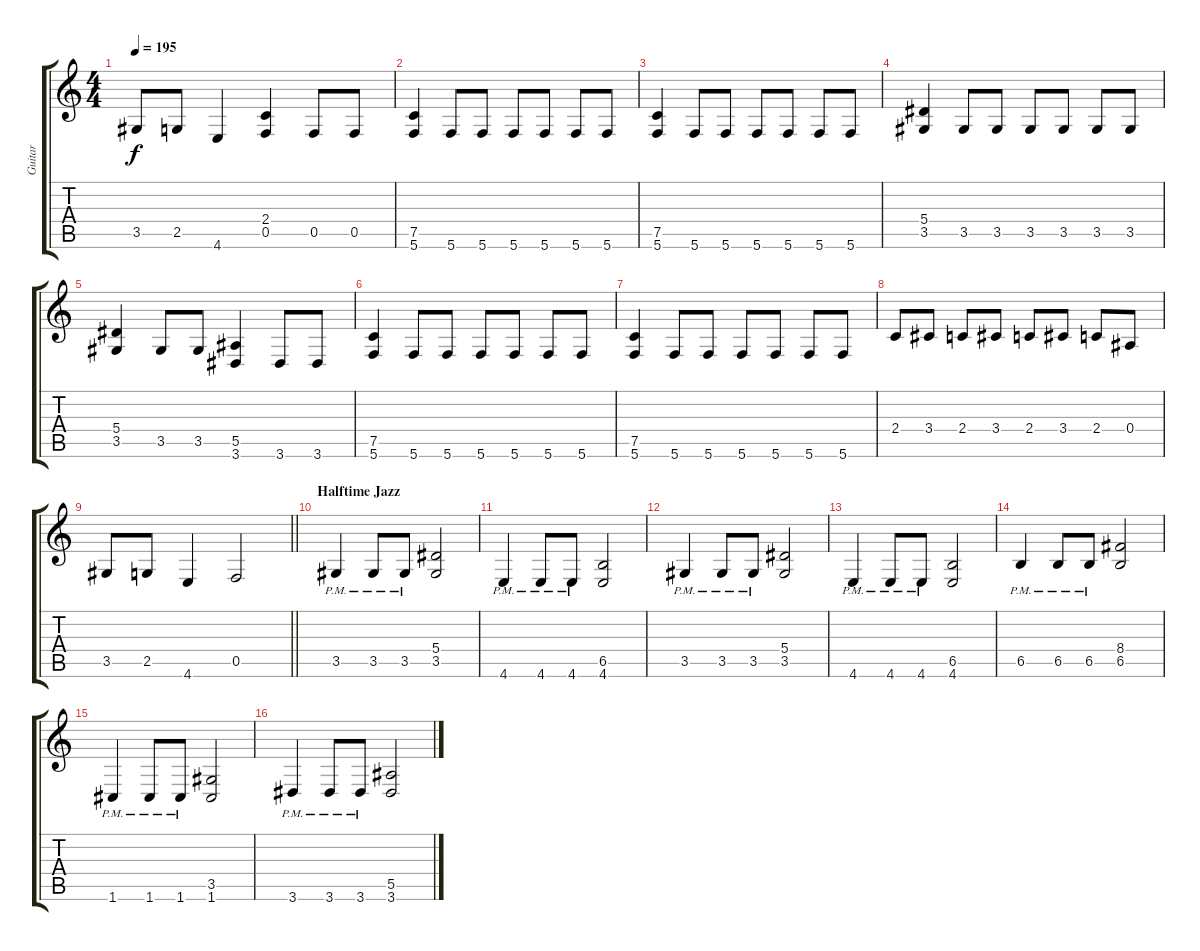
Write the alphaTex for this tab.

\track ("Guitar" "Guitar") {instrument distortionguitar}
\staff {score tabs}
\tuning (C4 G3 Eb3 Bb2 F2 C2) {hide}
\ts (4 4)
\tempo 195
\clef g2
\ks c
3.5.8{dy f} 2.5.8 4.6.4 (2.4 0.5).4 0.5.8 0.5.8 |
(7.5 5.6).4 5.6.8 5.6.8 5.6.8 5.6.8 5.6.8 5.6.8 |
(7.5 5.6).4 5.6.8 5.6.8 5.6.8 5.6.8 5.6.8 5.6.8 |
(5.4 3.5).4 3.5.8 3.5.8 3.5.8 3.5.8 3.5.8 3.5.8 |
(5.4 3.5).4 3.5.8 3.5.8 (5.5 3.6).4 3.6.8 3.6.8 |
(7.5 5.6).4 5.6.8 5.6.8 5.6.8 5.6.8 5.6.8 5.6.8 |
(7.5 5.6).4 5.6.8 5.6.8 5.6.8 5.6.8 5.6.8 5.6.8 |
2.4.8 3.4.8 2.4.8 3.4.8 2.4.8 3.4.8 2.4.8 0.4.8 |
\barLineRight lightlight
3.5.8 2.5.8 4.6.4 0.5.2 |
\section ("" "Halftime Jazz")
3.5{pm}.4 3.5{pm}.8 3.5{pm}.8 (5.4 3.5).2 |
4.6{pm}.4 4.6{pm}.8 4.6{pm}.8 (6.5 4.6).2 |
3.5{pm}.4 3.5{pm}.8 3.5{pm}.8 (5.4 3.5).2 |
4.6{pm}.4 4.6{pm}.8 4.6{pm}.8 (6.5 4.6).2 |
6.5{pm}.4 6.5{pm}.8 6.5{pm}.8 (8.4 6.5).2 |
1.6{pm}.4 1.6{pm}.8 1.6{pm}.8 (3.5 1.6).2 |
3.6{pm}.4 3.6{pm}.8 3.6{pm}.8 (5.5 3.6).2
